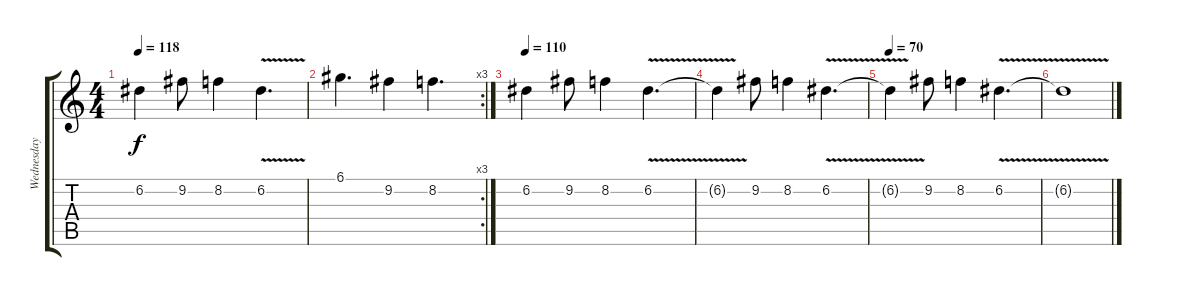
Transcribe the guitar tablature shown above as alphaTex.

\track ("Wednesday 13/Lead" "Wednesday ") {instrument distortionguitar}
\staff {score tabs}
\tuning (D4 A3 F3 C3 G2 C2) {hide}
\ts (4 4)
\tempo 118
\clef g2
\ks c
6.2{t}.4{dy f} 9.2.8 8.2.4 6.2{v}.4{d} |
\rc 3
6.1.4{d} 9.2.4 8.2.4{d} |
\tempo 110
6.2.4 9.2.8 8.2.4 6.2{v}.4{d} |
6.2{t}.4 9.2.8 8.2.4 6.2{v}.4{d} |
\tempo 70
6.2{t}.4 9.2.8 8.2.4 6.2{v}.4{d} |
6.2{t}.1
